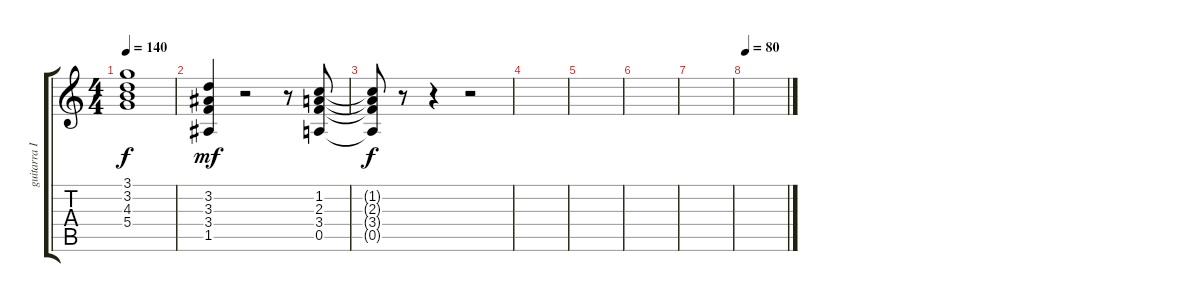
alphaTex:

\track ("guitarra III [ritmica]" "guitarra I") {instrument distortionguitar}
\staff {score tabs}
\tuning (E4 B3 G3 D3 A2 E2) {hide}
\ts (4 4)
\tempo 140
\clef g2
\ks c
(3.1{t} 3.2{t} 4.3{t} 5.4{t}).1{dy f} |
(3.2 3.3 3.4 1.5).4{dy mf} r.2 r.8 (1.2 2.3 3.4 0.5).8 |
(1.2{t} 2.3{t} 3.4{t} 0.5{t}).8{dy f} r.8 r.4 r.2 |
|
|
|
|
\tempo 80
